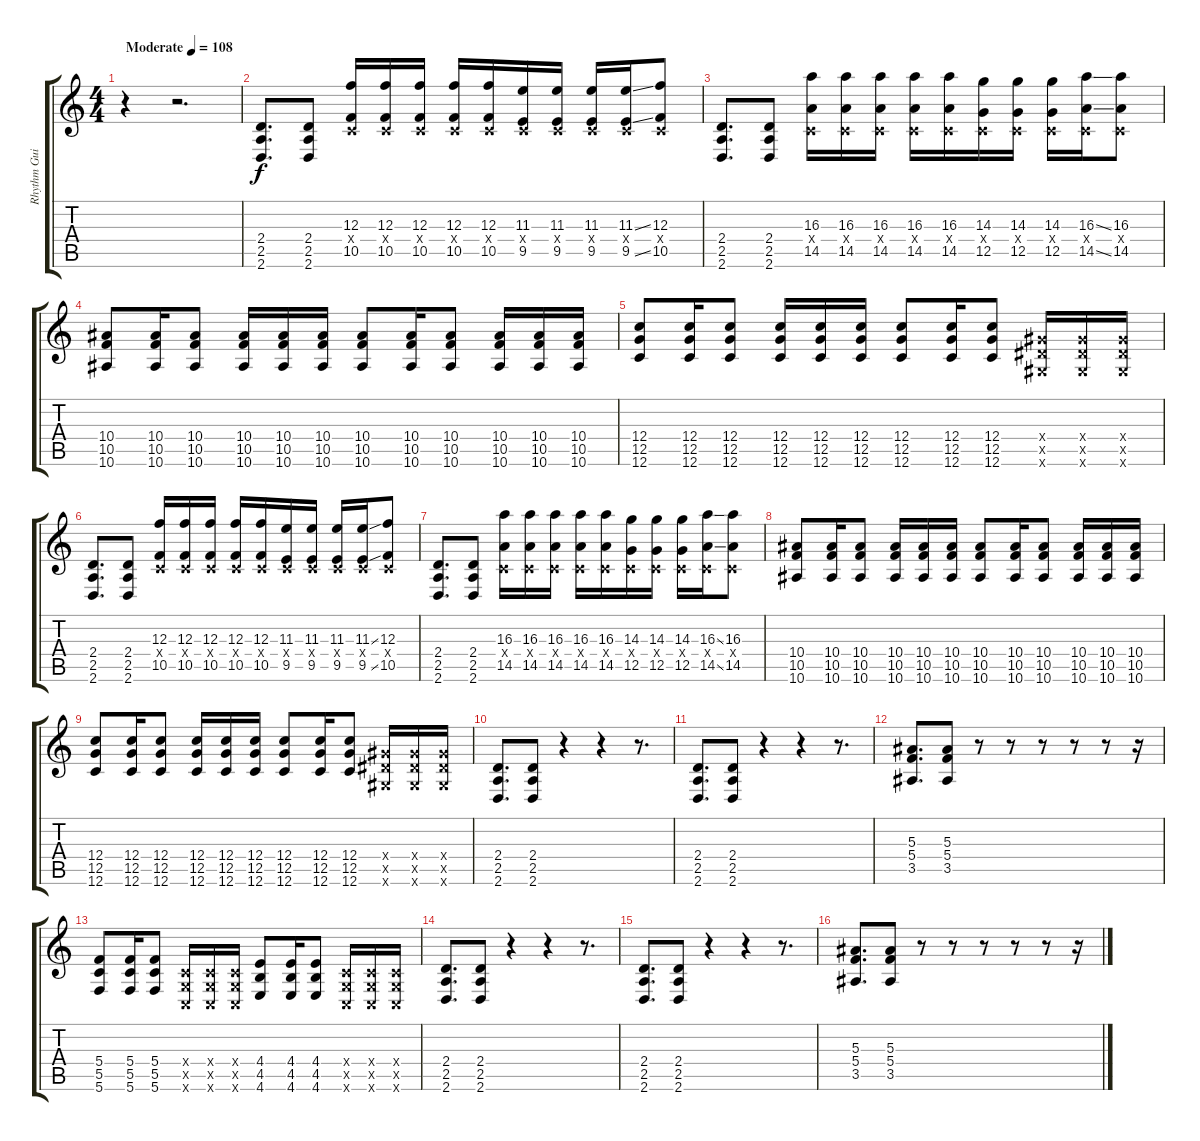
\track ("Rhythm Guitar - Bryan Monte Money" "Rhythm Gui") {instrument distortionguitar}
\staff {score tabs}
\tuning (D4 A3 F3 C3 G2 C2) {hide}
\ts (4 4)
\tempo (108 "Moderate")
\clef g2
\ks c
r.4{dy f instrument distortionguitar} r.2{d} |
(2.4 2.5 2.6).8{d} (2.4 2.5 2.6).8 (12.3 0.4{x} 10.5).16 (12.3 0.4{x} 10.5).16 (12.3 0.4{x} 10.5).16 (12.3 0.4{x} 10.5).16 (12.3 0.4{x} 10.5).16 (11.3 0.4{x} 9.5).16 (11.3 0.4{x} 9.5).16 (11.3 0.4{x} 9.5).16 (11.3{ss} 0.4{x} 9.5{ss}).16 (12.3 0.4{x} 10.5).8 |
(2.4 2.5 2.6).8{d} (2.4 2.5 2.6).8 (16.3 0.4{x} 14.5).16 (16.3 0.4{x} 14.5).16 (16.3 0.4{x} 14.5).16 (16.3 0.4{x} 14.5).16 (16.3 0.4{x} 14.5).16 (14.3 0.4{x} 12.5).16 (14.3 0.4{x} 12.5).16 (14.3 0.4{x} 12.5).16 (16.3{ss} 0.4{x} 14.5{ss}).16 (16.3 0.4{x} 14.5).8 |
(10.4 10.5 10.6).8 (10.4 10.5 10.6).16 (10.4 10.5 10.6).8 (10.4 10.5 10.6).16 (10.4 10.5 10.6).16 (10.4 10.5 10.6).16 (10.4 10.5 10.6).8 (10.4 10.5 10.6).16 (10.4 10.5 10.6).8 (10.4 10.5 10.6).16 (10.4 10.5 10.6).16 (10.4 10.5 10.6).16 |
(12.4 12.5 12.6).8 (12.4 12.5 12.6).16 (12.4 12.5 12.6).8 (12.4 12.5 12.6).16 (12.4 12.5 12.6).16 (12.4 12.5 12.6).16 (12.4 12.5 12.6).8 (12.4 12.5 12.6).16 (12.4 12.5 12.6).8 (8.4{x} 8.5{x} 8.6{x}).16 (8.4{x} 8.5{x} 8.6{x}).16 (8.4{x} 8.5{x} 8.6{x}).16 |
(2.4 2.5 2.6).8{d} (2.4 2.5 2.6).8 (12.3 0.4{x} 10.5).16 (12.3 0.4{x} 10.5).16 (12.3 0.4{x} 10.5).16 (12.3 0.4{x} 10.5).16 (12.3 0.4{x} 10.5).16 (11.3 0.4{x} 9.5).16 (11.3 0.4{x} 9.5).16 (11.3 0.4{x} 9.5).16 (11.3{ss} 0.4{x} 9.5{ss}).16 (12.3 0.4{x} 10.5).8 |
(2.4 2.5 2.6).8{d} (2.4 2.5 2.6).8 (16.3 0.4{x} 14.5).16 (16.3 0.4{x} 14.5).16 (16.3 0.4{x} 14.5).16 (16.3 0.4{x} 14.5).16 (16.3 0.4{x} 14.5).16 (14.3 0.4{x} 12.5).16 (14.3 0.4{x} 12.5).16 (14.3 0.4{x} 12.5).16 (16.3{ss} 0.4{x} 14.5{ss}).16 (16.3 0.4{x} 14.5).8 |
(10.4 10.5 10.6).8 (10.4 10.5 10.6).16 (10.4 10.5 10.6).8 (10.4 10.5 10.6).16 (10.4 10.5 10.6).16 (10.4 10.5 10.6).16 (10.4 10.5 10.6).8 (10.4 10.5 10.6).16 (10.4 10.5 10.6).8 (10.4 10.5 10.6).16 (10.4 10.5 10.6).16 (10.4 10.5 10.6).16 |
(12.4 12.5 12.6).8 (12.4 12.5 12.6).16 (12.4 12.5 12.6).8 (12.4 12.5 12.6).16 (12.4 12.5 12.6).16 (12.4 12.5 12.6).16 (12.4 12.5 12.6).8 (12.4 12.5 12.6).16 (12.4 12.5 12.6).8 (8.4{x} 8.5{x} 8.6{x}).16 (8.4{x} 8.5{x} 8.6{x}).16 (8.4{x} 8.5{x} 8.6{x}).16 |
(2.4 2.5 2.6).8{d} (2.4 2.5 2.6).8 r.4 r.4 r.8{d} |
(2.4 2.5 2.6).8{d} (2.4 2.5 2.6).8 r.4 r.4 r.8{d} |
(5.3 5.4 3.5).8{d} (5.3 5.4 3.5).8 r.8 r.8 r.8 r.8 r.8 r.16 |
(5.4 5.5 5.6).8 (5.4 5.5 5.6).16 (5.4 5.5 5.6).8 (0.4{x} 0.5{x} 0.6{x}).16 (0.4{x} 0.5{x} 0.6{x}).16 (0.4{x} 0.5{x} 0.6{x}).16 (4.4 4.5 4.6).8 (4.4 4.5 4.6).16 (4.4 4.5 4.6).8 (0.4{x} 0.5{x} 0.6{x}).16 (0.4{x} 0.5{x} 0.6{x}).16 (0.4{x} 0.5{x} 0.6{x}).16 |
(2.4 2.5 2.6).8{d} (2.4 2.5 2.6).8 r.4 r.4 r.8{d} |
(2.4 2.5 2.6).8{d} (2.4 2.5 2.6).8 r.4 r.4 r.8{d} |
(5.3 5.4 3.5).8{d} (5.3 5.4 3.5).8 r.8 r.8 r.8 r.8 r.8 r.16
